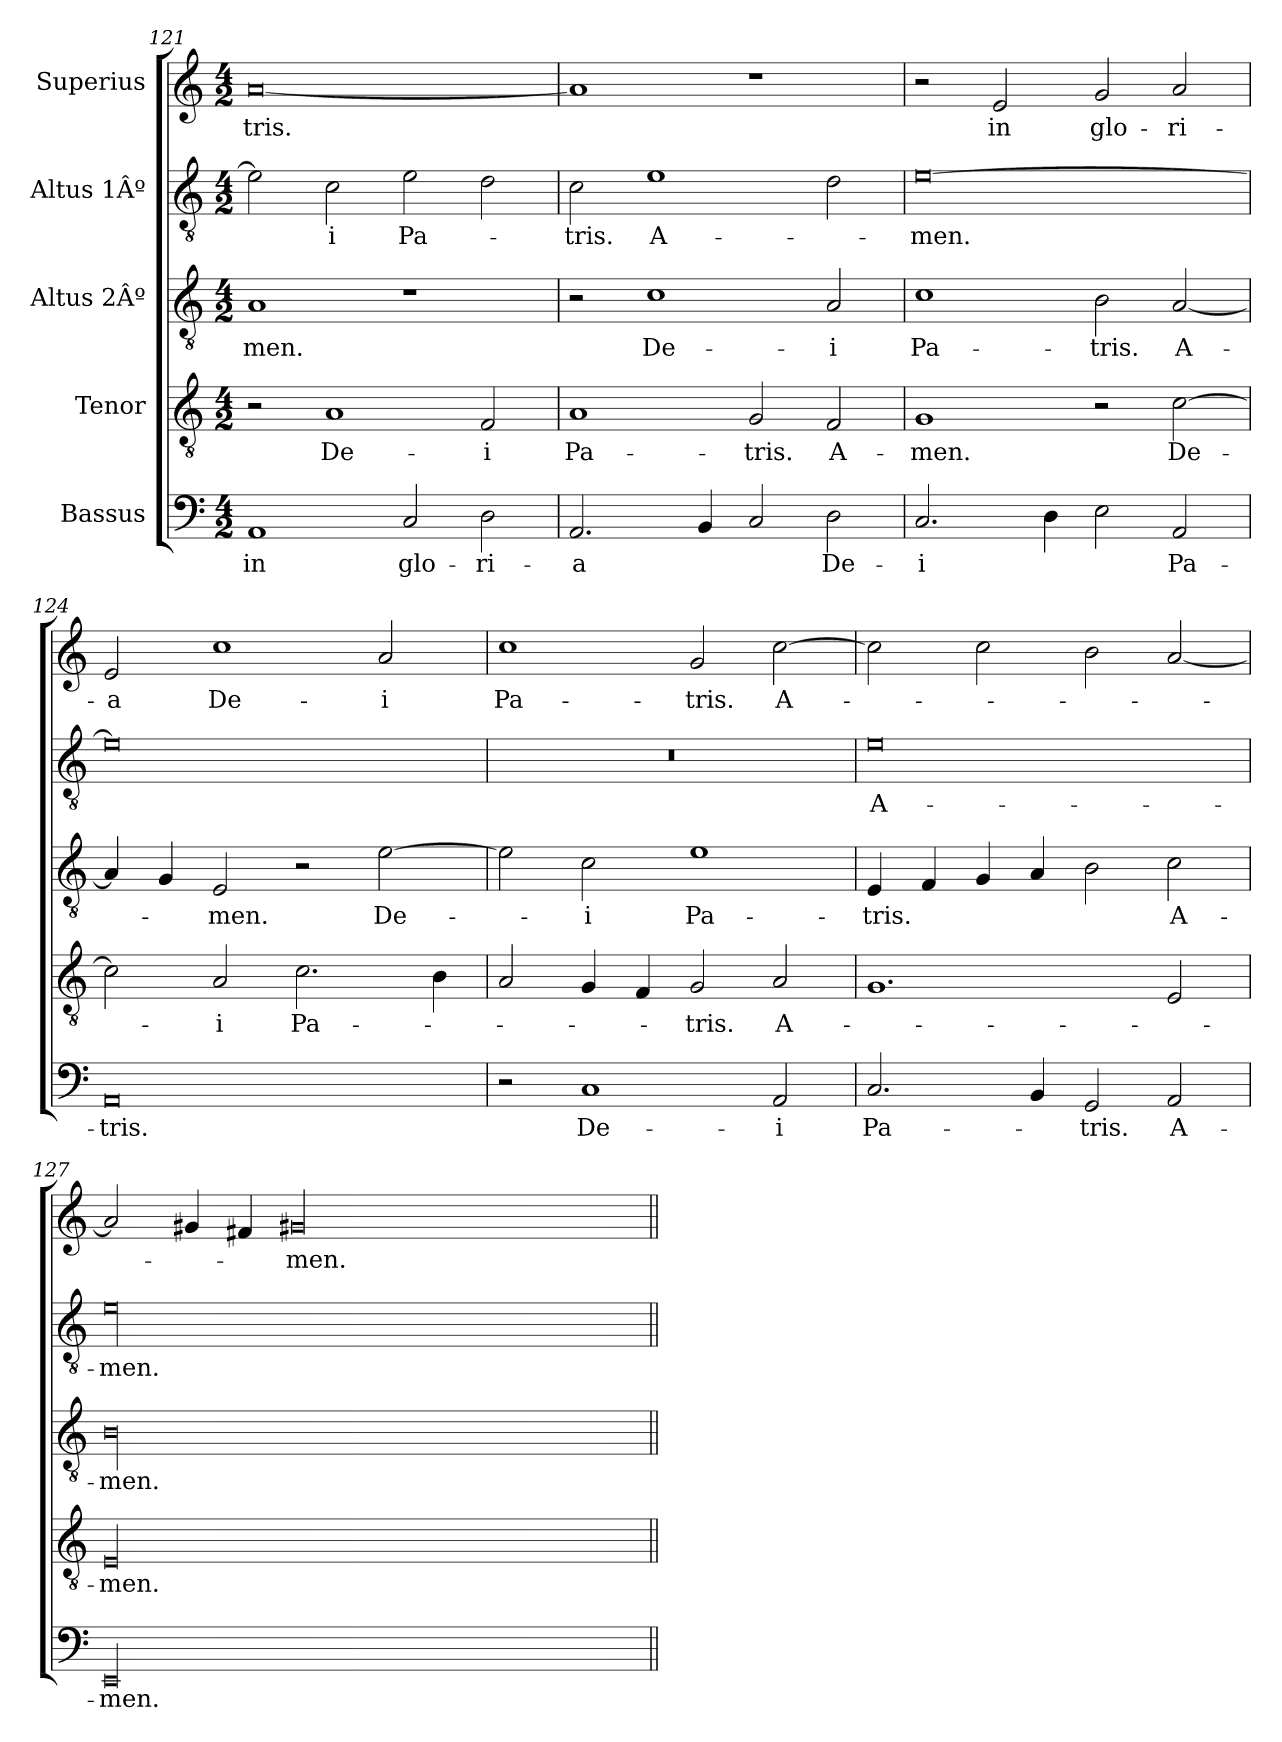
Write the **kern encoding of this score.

**kern	**text	**kern	**text	**kern	**text	**kern	**text	**kern	**text
*part5	*part5	*part4	*part4	*part3	*part3	*part2	*part2	*part1	*part1
*staff5	*staff5	*staff4	*staff4	*staff3	*staff3	*staff2	*staff2	*staff1	*staff1
*I"Bassus	*	*I"Tenor	*	*I"Altus 2Âº	*	*I"Altus 1Âº	*	*I"Superius	*
*clefF4	*	*clefGv2	*	*clefGv2	*	*clefGv2	*	*clefG2	*
*k[]	*	*k[]	*	*k[]	*	*k[]	*	*k[]	*
*M4/2	*	*M4/2	*	*M4/2	*	*M4/2	*	*M4/2	*
=121	=121	=121	=121	=121	=121	=121	=121	=121	=121
1AA/	in	2r	.	1A/	-men.	2e\]	.	[0a/	-tris.
.	.	1A/	De-	.	.	2c\	-i	.	.
2C/	glo-	.	.	1r	.	2e\	Pa-	.	.
2D\	-ri-	2F/	-i	.	.	2d\	.	.	.
=122	=122	=122	=122	=122	=122	=122	=122	=122	=122
2.AA/	-a	1A/	Pa-	2r	.	2c\	-tris.	1a/]	.
.	.	.	.	1c\	De-	1e\	A-	.	.
4BB/	.	.	.	.	.	.	.	.	.
2C/	.	2G/	-tris.	.	.	.	.	1r	.
2D\	De-	2F/	A-	2A/	-i	2d\	.	.	.
=123	=123	=123	=123	=123	=123	=123	=123	=123	=123
2.C/	-i	1G/	-men.	1c\	Pa-	[0e\	-men.	2r	.
.	.	.	.	.	.	.	.	2e/	in
4D\	.	.	.	.	.	.	.	.	.
2E\	.	2r	.	2B\	-tris.	.	.	2g/	glo-
2AA/	Pa-	[2c\	De-	[2A/	A-	.	.	2a/	-ri-
=124	=124	=124	=124	=124	=124	=124	=124	=124	=124
0AA/	-tris.	2c\]	.	4A/]	.	0e\]	.	2e/	-a
.	.	.	.	4G/	.	.	.	.	.
.	.	2A/	-i	2E/	-men.	.	.	1cc\	De-
.	.	2.c\	Pa-	2r	.	.	.	.	.
.	.	.	.	[2e\	De-	.	.	2a/	-i
.	.	4B\	.	.	.	.	.	.	.
=125	=125	=125	=125	=125	=125	=125	=125	=125	=125
2r	.	2A/	.	2e\]	.	0r	.	1cc\	Pa-
1C/	De-	4G/	.	2c\	-i	.	.	.	.
.	.	4F/	.	.	.	.	.	.	.
.	.	2G/	-tris.	1e\	Pa-	.	.	2g/	-tris.
2AA/	-i	2A/	A-	.	.	.	.	[2cc\	A-
=126	=126	=126	=126	=126	=126	=126	=126	=126	=126
2.C/	Pa-	1.G/	.	4E/	-tris.	0e\	A-	2cc\]	.
.	.	.	.	4F/	.	.	.	.	.
.	.	.	.	4G/	.	.	.	2cc\	.
4BB/	.	.	.	4A/	.	.	.	.	.
2GG/	-tris.	.	.	2B\	.	.	.	2b\	.
2AA/	A-	2E/	.	2c\	A-	.	.	[2a/	.
=127	=127	=127	=127	=127	=127	=127	=127	=127	=127
00EE/	-men.	00E/	-men.	00B\	-men.	00e\	-men.	2a/]	.
.	.	.	.	.	.	.	.	4g#X/	.
.	.	.	.	.	.	.	.	4f#X/	.
.	.	.	.	.	.	.	.	00g#X/	-men.
1ryy	.	1ryy	.	1ryy	.	1ryy	.	.	.
=||	=||	=||	=||	=||	=||	=||	=||	=||	=||
*-	*-	*-	*-	*-	*-	*-	*-	*-	*-
